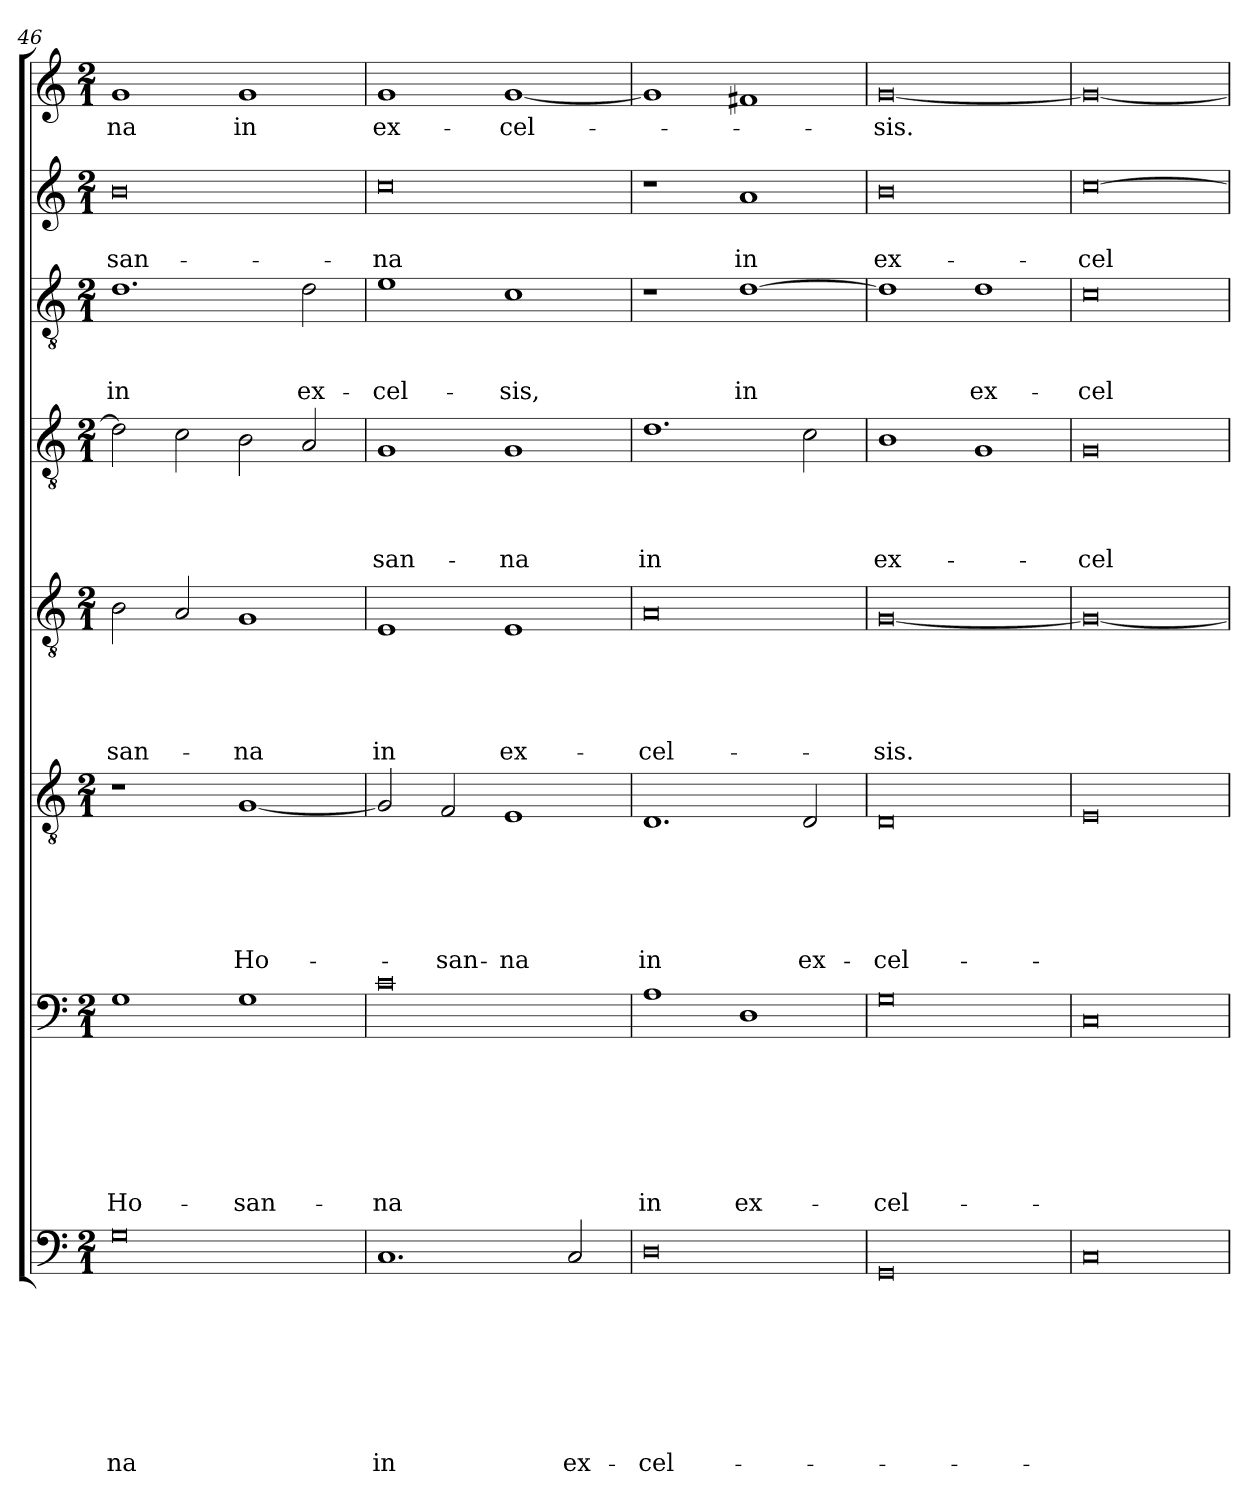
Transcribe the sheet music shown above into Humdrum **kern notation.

**kern	**text	**text	**text	**text	**text	**text	**text	**text	**kern	**text	**text	**text	**text	**text	**text	**text	**kern	**text	**text	**text	**text	**text	**text	**kern	**text	**text	**text	**text	**text	**kern	**text	**text	**text	**text	**kern	**text	**text	**text	**kern	**text	**text	**kern	**text
*part8	*part8	*part8	*part8	*part8	*part8	*part8	*part8	*part8	*part7	*part7	*part7	*part7	*part7	*part7	*part7	*part7	*part6	*part6	*part6	*part6	*part6	*part6	*part6	*part5	*part5	*part5	*part5	*part5	*part5	*part4	*part4	*part4	*part4	*part4	*part3	*part3	*part3	*part3	*part2	*part2	*part2	*part1	*part1
*staff8	*staff8	*staff8	*staff8	*staff8	*staff8	*staff8	*staff8	*staff8	*staff7	*staff7	*staff7	*staff7	*staff7	*staff7	*staff7	*staff7	*staff6	*staff6	*staff6	*staff6	*staff6	*staff6	*staff6	*staff5	*staff5	*staff5	*staff5	*staff5	*staff5	*staff4	*staff4	*staff4	*staff4	*staff4	*staff3	*staff3	*staff3	*staff3	*staff2	*staff2	*staff2	*staff1	*staff1
*clefF4	*	*	*	*	*	*	*	*	*clefF4	*	*	*	*	*	*	*	*clefGv2	*	*	*	*	*	*	*clefGv2	*	*	*	*	*	*clefGv2	*	*	*	*	*clefGv2	*	*	*	*clefG2	*	*	*clefG2	*
*k[]	*	*	*	*	*	*	*	*	*k[]	*	*	*	*	*	*	*	*k[]	*	*	*	*	*	*	*k[]	*	*	*	*	*	*k[]	*	*	*	*	*k[]	*	*	*	*k[]	*	*	*k[]	*
*C:	*	*	*	*	*	*	*	*	*C:	*	*	*	*	*	*	*	*C:	*	*	*	*	*	*	*C:	*	*	*	*	*	*C:	*	*	*	*	*C:	*	*	*	*C:	*	*	*C:	*
*M2/1	*	*	*	*	*	*	*	*	*M2/1	*	*	*	*	*	*	*	*M2/1	*	*	*	*	*	*	*M2/1	*	*	*	*	*	*M2/1	*	*	*	*	*M2/1	*	*	*	*M2/1	*	*	*M2/1	*
=46	=46	=46	=46	=46	=46	=46	=46	=46	=46	=46	=46	=46	=46	=46	=46	=46	=46	=46	=46	=46	=46	=46	=46	=46	=46	=46	=46	=46	=46	=46	=46	=46	=46	=46	=46	=46	=46	=46	=46	=46	=46	=46	=46
!	!	!	!	!	!	!	!	!LO:LY:b	!	!	!	!	!	!	!	!LO:LY:b	!	!	!	!	!	!	!	!	!	!	!	!	!LO:LY:b	!	!	!	!	!	!	!	!	!LO:LY:b	!	!	!LO:LY:b	!	!LO:LY:b
0G	.	.	.	.	.	.	.	-na	1G	.	.	.	.	.	.	Ho-	1r	.	.	.	.	.	.	2B\	.	.	.	.	-san-	2d\]	.	.	.	.	1.d	.	.	in	0b	.	-san-	1g	-na
.	.	.	.	.	.	.	.	.	.	.	.	.	.	.	.	.	.	.	.	.	.	.	.	2A/	.	.	.	.	.	2c\	.	.	.	.	.	.	.	.	.	.	.	.	.
!	!	!	!	!	!	!	!	!	!	!	!	!	!	!	!	!LO:LY:b	!	!	!	!	!	!	!LO:LY:b	!	!	!	!	!	!LO:LY:b	!	!	!	!	!	!	!	!	!	!	!	!	!	!LO:LY:b
.	.	.	.	.	.	.	.	.	1G	.	.	.	.	.	.	-san-	[1G	.	.	.	.	.	Ho-	1G	.	.	.	.	-na	2B\	.	.	.	.	.	.	.	.	.	.	.	1g	in
!	!	!	!	!	!	!	!	!	!	!	!	!	!	!	!	!	!	!	!	!	!	!	!	!	!	!	!	!	!	!	!	!	!	!	!	!	!	!LO:LY:b	!	!	!	!	!
.	.	.	.	.	.	.	.	.	.	.	.	.	.	.	.	.	.	.	.	.	.	.	.	.	.	.	.	.	.	2A/	.	.	.	.	2d\	.	.	ex-	.	.	.	.	.
=47	=47	=47	=47	=47	=47	=47	=47	=47	=47	=47	=47	=47	=47	=47	=47	=47	=47	=47	=47	=47	=47	=47	=47	=47	=47	=47	=47	=47	=47	=47	=47	=47	=47	=47	=47	=47	=47	=47	=47	=47	=47	=47	=47
!	!	!	!	!	!	!	!	!LO:LY:b	!	!	!	!	!	!	!	!LO:LY:b	!	!	!	!	!	!	!	!	!	!	!	!	!LO:LY:b	!	!	!	!	!LO:LY:b	!	!	!	!LO:LY:b	!	!	!LO:LY:b	!	!LO:LY:b
1.C	.	.	.	.	.	.	.	in	0c	.	.	.	.	.	.	-na	2G/]	.	.	.	.	.	.	1E	.	.	.	.	in	1G	.	.	.	-san-	1e	.	.	-cel-	0cc	.	-na	1g	ex-
!	!	!	!	!	!	!	!	!	!	!	!	!	!	!	!	!	!	!	!	!	!	!	!LO:LY:b	!	!	!	!	!	!	!	!	!	!	!	!	!	!	!	!	!	!	!	!
.	.	.	.	.	.	.	.	.	.	.	.	.	.	.	.	.	2F/	.	.	.	.	.	-san-	.	.	.	.	.	.	.	.	.	.	.	.	.	.	.	.	.	.	.	.
!	!	!	!	!	!	!	!	!	!	!	!	!	!	!	!	!	!	!	!	!	!	!	!LO:LY:b	!	!	!	!	!	!LO:LY:b	!	!	!	!	!LO:LY:b	!	!	!	!LO:LY:b	!	!	!	!	!LO:LY:b
.	.	.	.	.	.	.	.	.	.	.	.	.	.	.	.	.	1E	.	.	.	.	.	-na	1E	.	.	.	.	ex-	1G	.	.	.	-na	1c	.	.	-sis,	.	.	.	[1g	-cel-
!	!	!	!	!	!	!	!	!LO:LY:b	!	!	!	!	!	!	!	!	!	!	!	!	!	!	!	!	!	!	!	!	!	!	!	!	!	!	!	!	!	!	!	!	!	!	!
2C/	.	.	.	.	.	.	.	ex-	.	.	.	.	.	.	.	.	.	.	.	.	.	.	.	.	.	.	.	.	.	.	.	.	.	.	.	.	.	.	.	.	.	.	.
=48	=48	=48	=48	=48	=48	=48	=48	=48	=48	=48	=48	=48	=48	=48	=48	=48	=48	=48	=48	=48	=48	=48	=48	=48	=48	=48	=48	=48	=48	=48	=48	=48	=48	=48	=48	=48	=48	=48	=48	=48	=48	=48	=48
!	!	!	!	!	!	!	!	!LO:LY:b	!	!	!	!	!	!	!	!LO:LY:b	!	!	!	!	!	!	!LO:LY:b	!	!	!	!	!	!LO:LY:b	!	!	!	!	!LO:LY:b	!	!	!	!	!	!	!	!	!
0D	.	.	.	.	.	.	.	-cel-	1A	.	.	.	.	.	.	in	1.D	.	.	.	.	.	in	0A	.	.	.	.	-cel-	1.d	.	.	.	in	1r	.	.	.	1r	.	.	1g]	.
!	!	!	!	!	!	!	!	!	!	!	!	!	!	!	!	!LO:LY:b	!	!	!	!	!	!	!	!	!	!	!	!	!	!	!	!	!	!	!	!	!	!LO:LY:b	!	!	!LO:LY:b	!	!
.	.	.	.	.	.	.	.	.	1D	.	.	.	.	.	.	ex-	.	.	.	.	.	.	.	.	.	.	.	.	.	.	.	.	.	.	[1d	.	.	in	1a	.	in	1f#X	.
!	!	!	!	!	!	!	!	!	!	!	!	!	!	!	!	!	!	!	!	!	!	!	!LO:LY:b	!	!	!	!	!	!	!	!	!	!	!	!	!	!	!	!	!	!	!	!
.	.	.	.	.	.	.	.	.	.	.	.	.	.	.	.	.	2D/	.	.	.	.	.	ex-	.	.	.	.	.	.	2c\	.	.	.	.	.	.	.	.	.	.	.	.	.
=49	=49	=49	=49	=49	=49	=49	=49	=49	=49	=49	=49	=49	=49	=49	=49	=49	=49	=49	=49	=49	=49	=49	=49	=49	=49	=49	=49	=49	=49	=49	=49	=49	=49	=49	=49	=49	=49	=49	=49	=49	=49	=49	=49
!	!	!	!	!	!	!	!	!	!	!	!	!	!	!	!	!LO:LY:b	!	!	!	!	!	!	!LO:LY:b	!	!	!	!	!	!LO:LY:b	!	!	!	!	!LO:LY:b	!	!	!	!	!	!	!LO:LY:b	!	!LO:LY:b
0GG	.	.	.	.	.	.	.	.	0G	.	.	.	.	.	.	-cel-	0D	.	.	.	.	.	-cel-	[0G	.	.	.	.	-sis.	1B	.	.	.	ex-	1d]	.	.	.	0b	.	ex-	[0g	-sis.
!	!	!	!	!	!	!	!	!	!	!	!	!	!	!	!	!	!	!	!	!	!	!	!	!	!	!	!	!	!	!	!	!	!	!	!	!	!	!LO:LY:b	!	!	!	!	!
.	.	.	.	.	.	.	.	.	.	.	.	.	.	.	.	.	.	.	.	.	.	.	.	.	.	.	.	.	.	1G	.	.	.	.	1d	.	.	ex-	.	.	.	.	.
=50	=50	=50	=50	=50	=50	=50	=50	=50	=50	=50	=50	=50	=50	=50	=50	=50	=50	=50	=50	=50	=50	=50	=50	=50	=50	=50	=50	=50	=50	=50	=50	=50	=50	=50	=50	=50	=50	=50	=50	=50	=50	=50	=50
!	!	!	!	!	!	!	!	!	!	!	!	!	!	!	!	!	!	!	!	!	!	!	!	!	!	!	!	!	!	!	!	!	!	!LO:LY:b	!	!	!	!LO:LY:b	!	!	!LO:LY:b	!	!
0C	.	.	.	.	.	.	.	.	0C	.	.	.	.	.	.	.	0E	.	.	.	.	.	.	0G_	.	.	.	.	.	0G	.	.	.	-cel-	0c	.	.	-cel-	[0cc	.	-cel-	0g_	.
=	=	=	=	=	=	=	=	=	=	=	=	=	=	=	=	=	=	=	=	=	=	=	=	=	=	=	=	=	=	=	=	=	=	=	=	=	=	=	=	=	=	=	=
*-	*-	*-	*-	*-	*-	*-	*-	*-	*-	*-	*-	*-	*-	*-	*-	*-	*-	*-	*-	*-	*-	*-	*-	*-	*-	*-	*-	*-	*-	*-	*-	*-	*-	*-	*-	*-	*-	*-	*-	*-	*-	*-	*-
